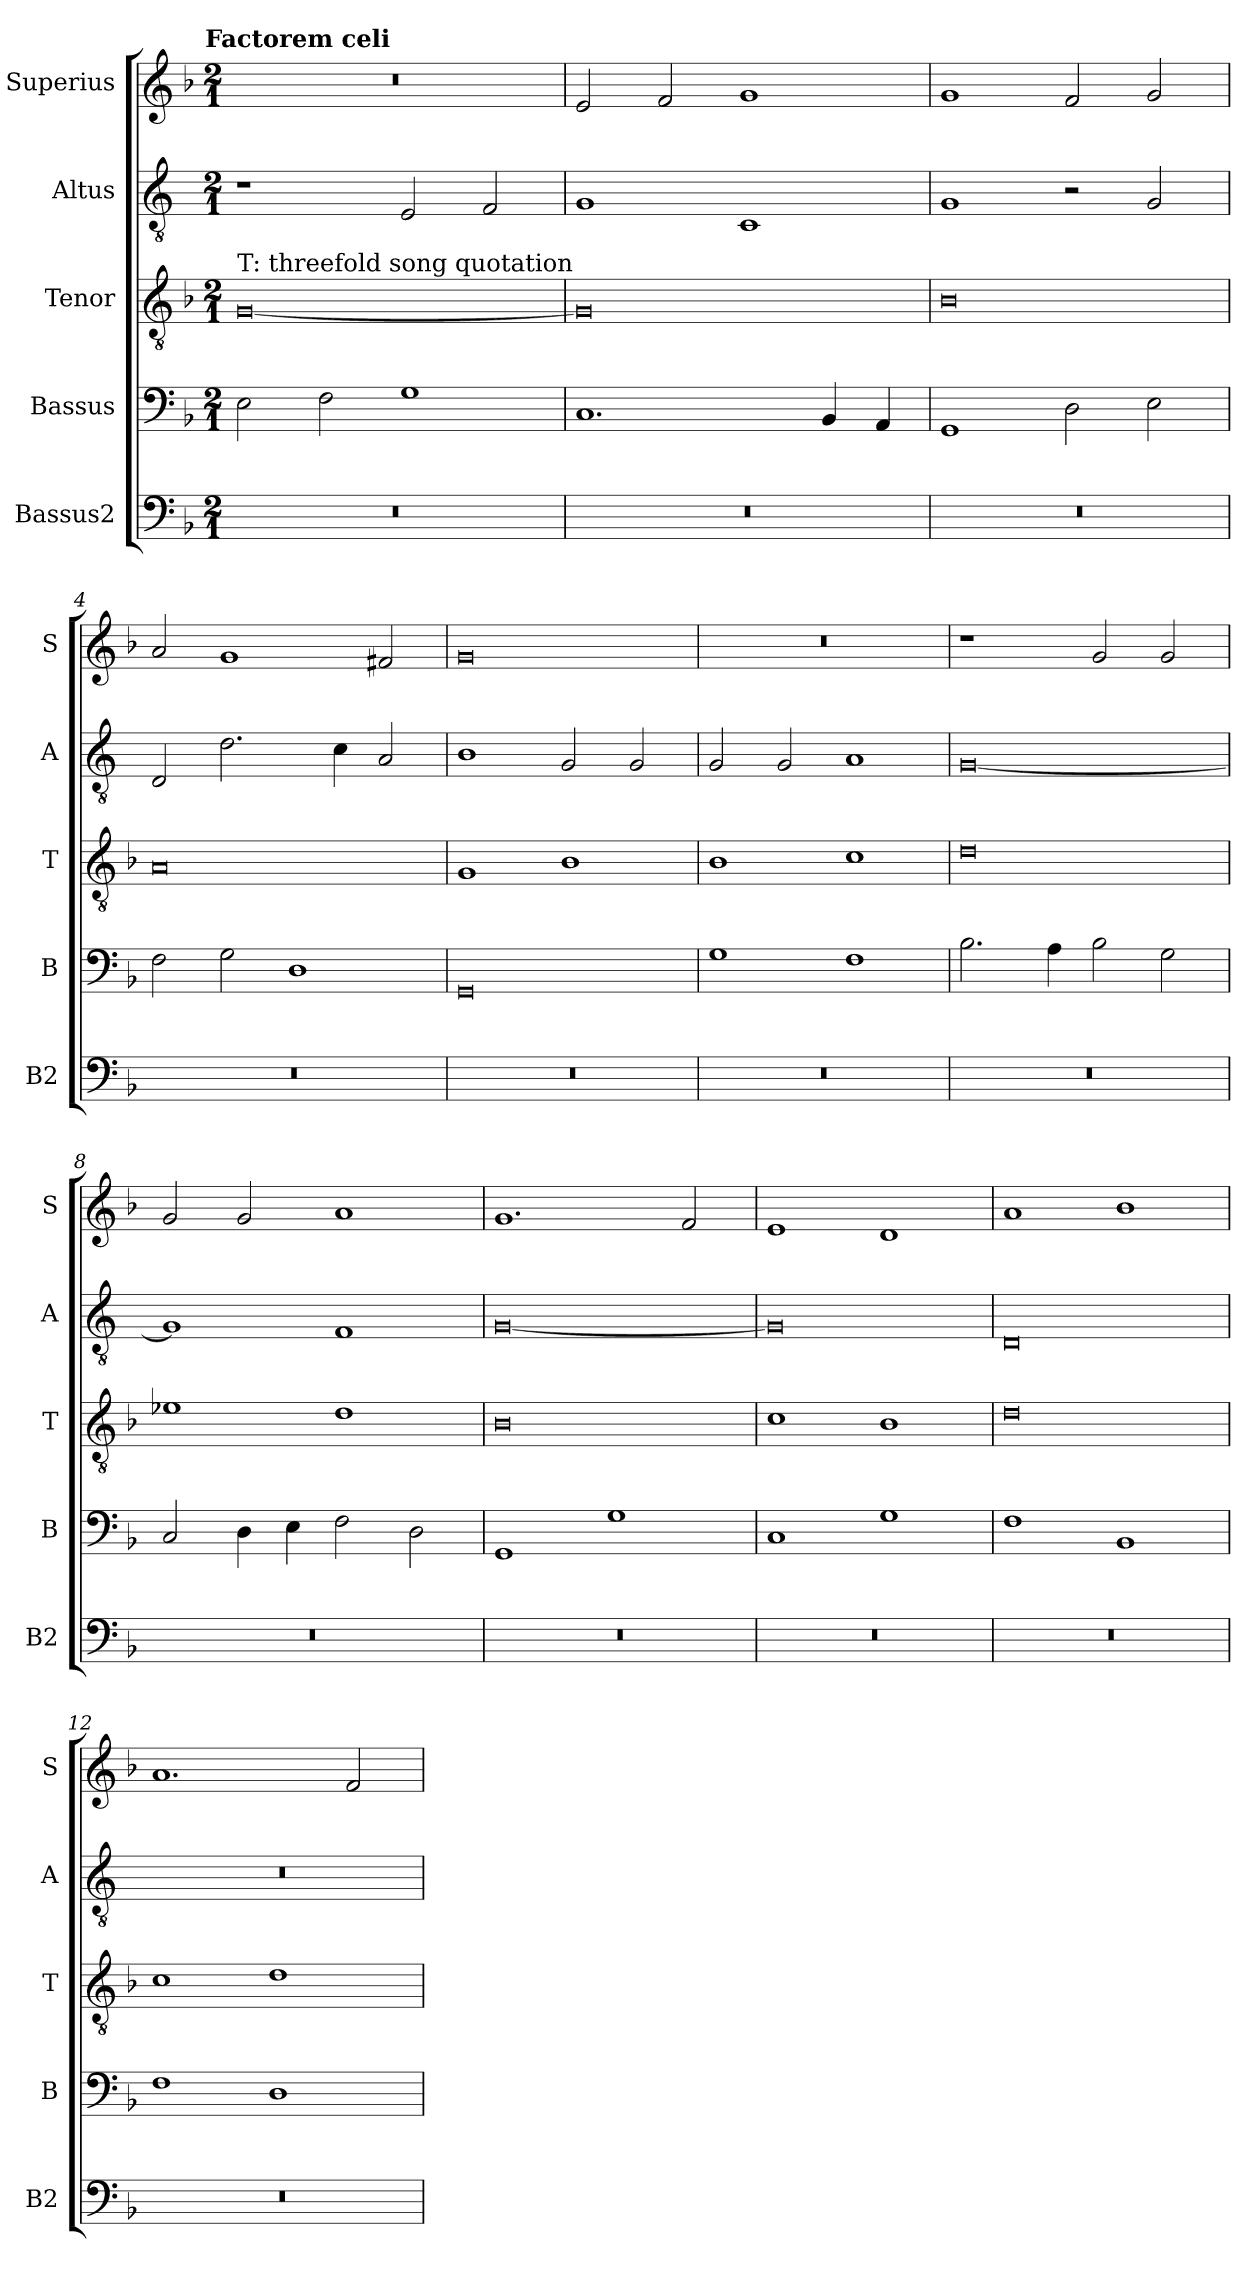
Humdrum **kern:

**kern	**kern	**kern	**kern	**kern
*part5	*part4	*part3	*part2	*part1
*staff5	*staff4	*staff3	*staff2	*staff1
*I"Bassus2	*I"Bassus	*I"Tenor	*I"Altus	*I"Superius
*I'B2	*I'B	*I'T	*I'A	*I'S
*clefF4	*clefF4	*clefGv2	*clefGv2	*clefG2
*k[b-]	*k[b-]	*k[b-]	*k[]	*k[b-]
!!LO:TX:omd:t=Factorem celi
*M2/1	*M2/1	*M2/1	*M2/1	*M2/1
=1	=1	=1	=1	=1
!	!	!LO:TX:a:t=T&colon; threefold song quotation	!	!
0r	2E\	[0G	1r	0r
.	2F\	.	.	.
.	1G	.	2E/	.
.	.	.	2F/	.
=2	=2	=2	=2	=2
0r	1.C	0G]	1G	2e/
.	.	.	.	2f/
.	.	.	1C	1g
.	4BB-/	.	.	.
.	4AA/	.	.	.
=3	=3	=3	=3	=3
0r	1GG	0B-	1G	1g
.	2D\	.	2r	2f/
.	2E\	.	2G/	2g/
=4	=4	=4	=4	=4
0r	2F\	0A	2D/	2a/
.	2G\	.	2.d\	1g
.	1D	.	.	.
.	.	.	4c\	.
.	.	.	2A/	2f#X/
=5	=5	=5	=5	=5
0r	0GG	1G	1B	0g
.	.	1B-	2G/	.
.	.	.	2G/	.
=6	=6	=6	=6	=6
0r	1G	1B-	2G/	0r
.	.	.	2G/	.
.	1F	1c	1A	.
=7	=7	=7	=7	=7
0r	2.B-\	0d	[0G	1r
.	4A\	.	.	.
.	2B-\	.	.	2g/
.	2G\	.	.	2g/
=8	=8	=8	=8	=8
0r	2C/	1e-X	1G]	2g/
.	4D\	.	.	2g/
.	4E\	.	.	.
.	2F\	1d	1F	1a
.	2D\	.	.	.
=9	=9	=9	=9	=9
0r	1GG	0B-	[0G	1.g
.	1G	.	.	.
.	.	.	.	2f/
=10	=10	=10	=10	=10
0r	1C	1c	0G]	1e
.	1G	1B-	.	1d
=11	=11	=11	=11	=11
0r	1F	0d	0D	1a
.	1BB-	.	.	1b-
=12	=12	=12	=12	=12
0r	1F	1c	0r	1.a
.	1D	1d	.	.
.	.	.	.	2f/
=	=	=	=	=
*-	*-	*-	*-	*-
